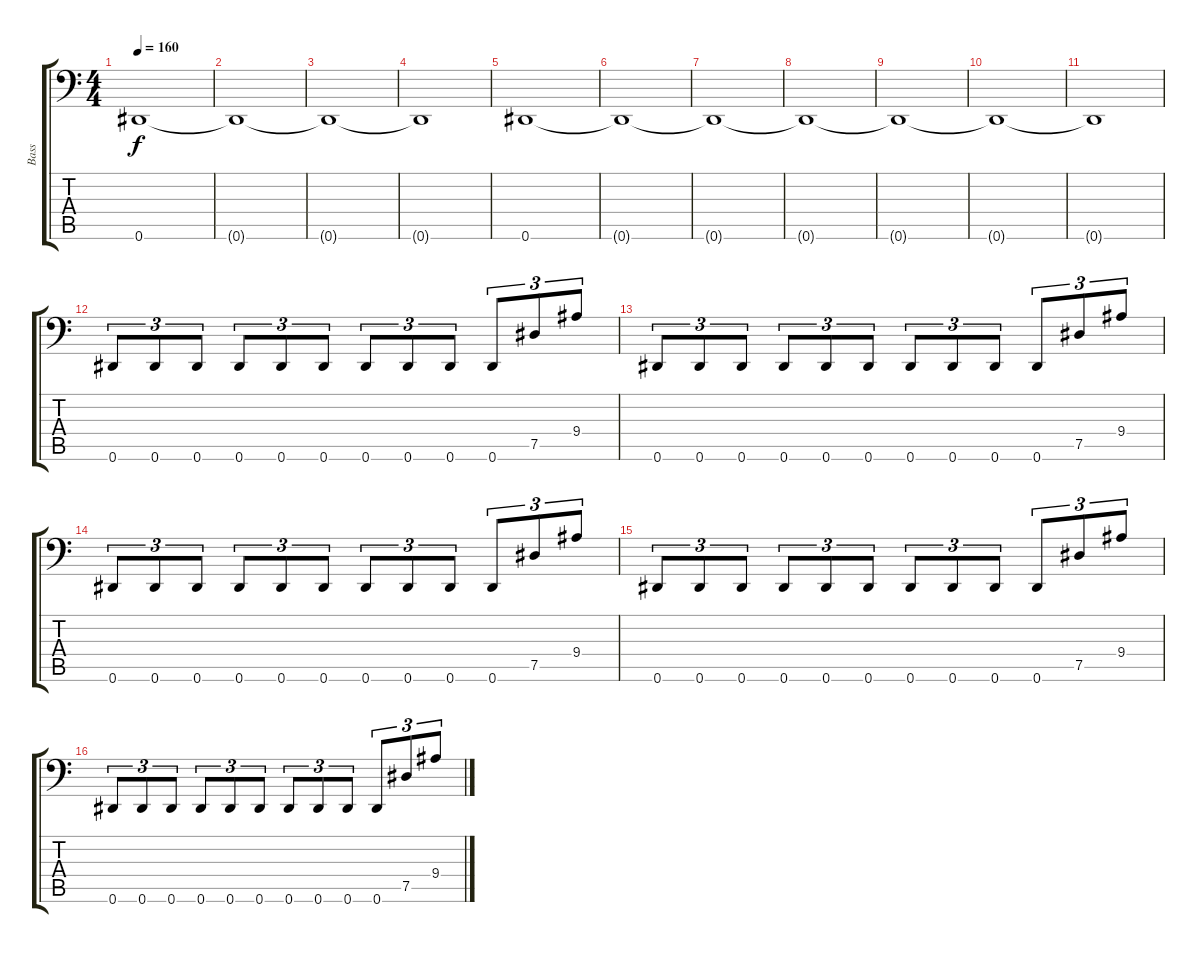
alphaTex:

\track ("Bass" "Bass") {instrument electricbassfinger}
\staff {score tabs}
\tuning (Eb3 Bb2 Gb2 Db2 Ab1 Eb1) {hide}
\ts (4 4)
\tempo 160
\clef f4
\ks c
0.6.1{dy f} |
0.6{t}.1 |
0.6{t}.1 |
0.6{t}.1 |
0.6.1 |
0.6{t}.1 |
0.6{t}.1 |
0.6{t}.1 |
0.6{t}.1 |
0.6{t}.1 |
0.6{t}.1 |
0.6.8{tu (3 2)} 0.6.8{tu (3 2)} 0.6.8{tu (3 2)} 0.6.8{tu (3 2)} 0.6.8{tu (3 2)} 0.6.8{tu (3 2)} 0.6.8{tu (3 2)} 0.6.8{tu (3 2)} 0.6.8{tu (3 2)} 0.6.8{tu (3 2)} 7.5.8{tu (3 2)} 9.4.8{tu (3 2)} |
0.6.8{tu (3 2)} 0.6.8{tu (3 2)} 0.6.8{tu (3 2)} 0.6.8{tu (3 2)} 0.6.8{tu (3 2)} 0.6.8{tu (3 2)} 0.6.8{tu (3 2)} 0.6.8{tu (3 2)} 0.6.8{tu (3 2)} 0.6.8{tu (3 2)} 7.5.8{tu (3 2)} 9.4.8{tu (3 2)} |
0.6.8{tu (3 2)} 0.6.8{tu (3 2)} 0.6.8{tu (3 2)} 0.6.8{tu (3 2)} 0.6.8{tu (3 2)} 0.6.8{tu (3 2)} 0.6.8{tu (3 2)} 0.6.8{tu (3 2)} 0.6.8{tu (3 2)} 0.6.8{tu (3 2)} 7.5.8{tu (3 2)} 9.4.8{tu (3 2)} |
0.6.8{tu (3 2)} 0.6.8{tu (3 2)} 0.6.8{tu (3 2)} 0.6.8{tu (3 2)} 0.6.8{tu (3 2)} 0.6.8{tu (3 2)} 0.6.8{tu (3 2)} 0.6.8{tu (3 2)} 0.6.8{tu (3 2)} 0.6.8{tu (3 2)} 7.5.8{tu (3 2)} 9.4.8{tu (3 2)} |
0.6.8{tu (3 2)} 0.6.8{tu (3 2)} 0.6.8{tu (3 2)} 0.6.8{tu (3 2)} 0.6.8{tu (3 2)} 0.6.8{tu (3 2)} 0.6.8{tu (3 2)} 0.6.8{tu (3 2)} 0.6.8{tu (3 2)} 0.6.8{tu (3 2)} 7.5.8{tu (3 2)} 9.4.8{tu (3 2)}
